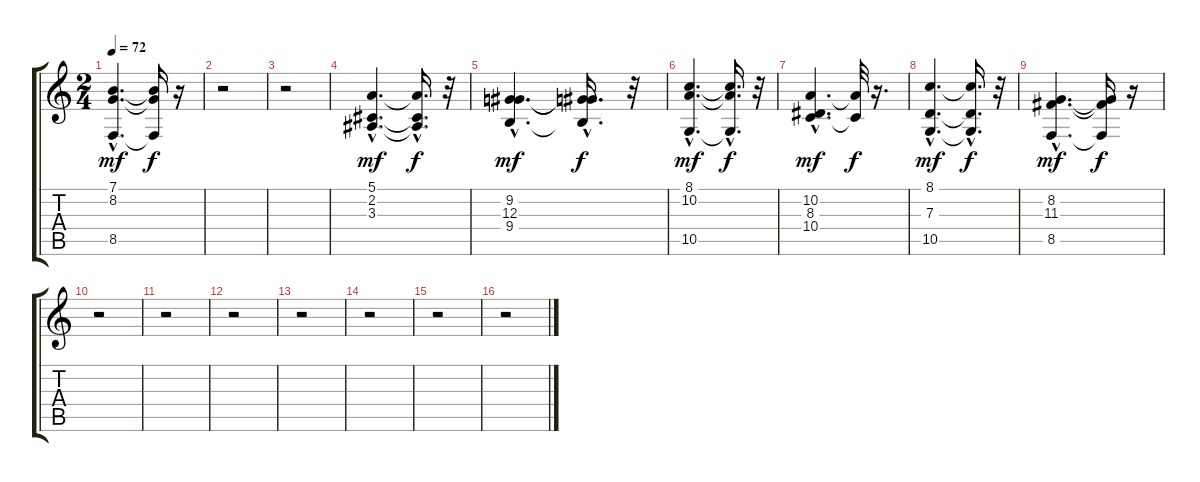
\track "" {instrument synthvoice}
\staff {score tabs}
\tuning (E4 B3 G3 D3 A2 E2) {hide}
\ts (2 4)
\tempo 72
\clef g2
\ks c
(7.1{hac} 8.2{hac} 8.5{hac}).4{d dy mf} (7.1{t} 8.2{t} 8.5{t}).16{dy f} r.16 |
r.2 |
r.2 |
(5.1{hac} 2.2{hac} 3.3{hac}).4{d dy mf} (5.1{hac t} 2.2{hac t} 3.3{hac t}).16{d dy f} r.32 |
(9.2{hac} 12.3{hac} 9.4{hac}).4{d dy mf} (9.2{hac t} 12.3{hac t} 9.4{hac t}).16{d dy f} r.32 |
(8.1{hac} 10.2{hac} 10.5{hac}).4{d dy mf} (8.1{hac t} 10.2{hac t} 10.5{hac t}).16{d dy f} r.32 |
(10.2{hac} 8.3{hac} 10.4{hac}).4{d dy mf} (10.2{t} 10.4{t}).32{dy f} r.16{d} |
(8.1{hac} 7.3{hac} 10.5{hac}).4{d dy mf} (8.1{hac t} 7.3{hac t} 10.5{hac t}).16{d dy f} r.32 |
(8.2{hac} 11.3{hac} 8.5{hac}).4{d dy mf} (8.2{t} 11.3{t} 8.5{t}).16{dy f} r.16 |
r.2 |
r.2 |
r.2 |
r.2 |
r.2 |
r.2 |
r.2
